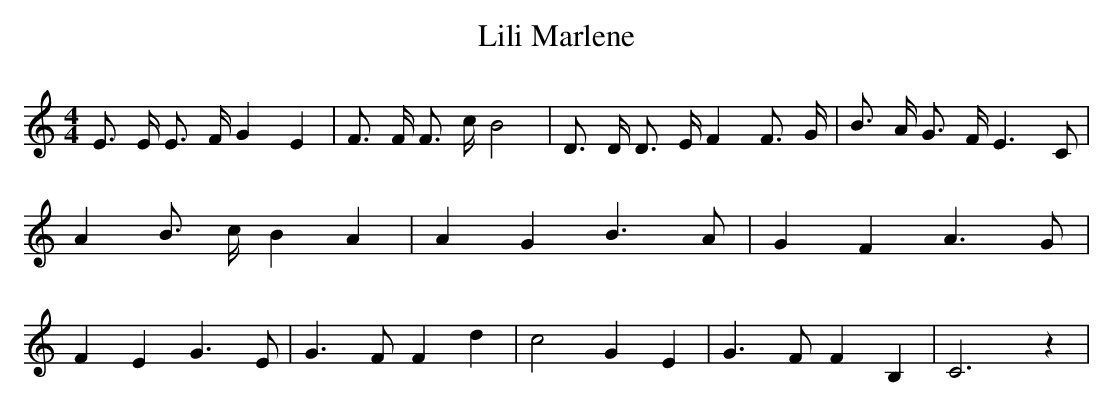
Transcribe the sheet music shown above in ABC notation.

X:1
T:Lili Marlene
M:4/4
L:1/4
K:C
 E3/4 E/4 E3/4 F/4 G E| F3/4 F/4 F3/4 c/4 B2| D3/4 D/4 D3/4 E/4 F F3/4 G/4|\
 B3/4 A/4 G3/4 F/4 E3/2 C/2| A B3/4 c/4 B A| A G B3/2 A/2| G F A3/2 G/2|\
 F E G3/2 E/2| G3/2 F/2 F d| c2 G E| G3/2 F/2 F B,| C3 z|
